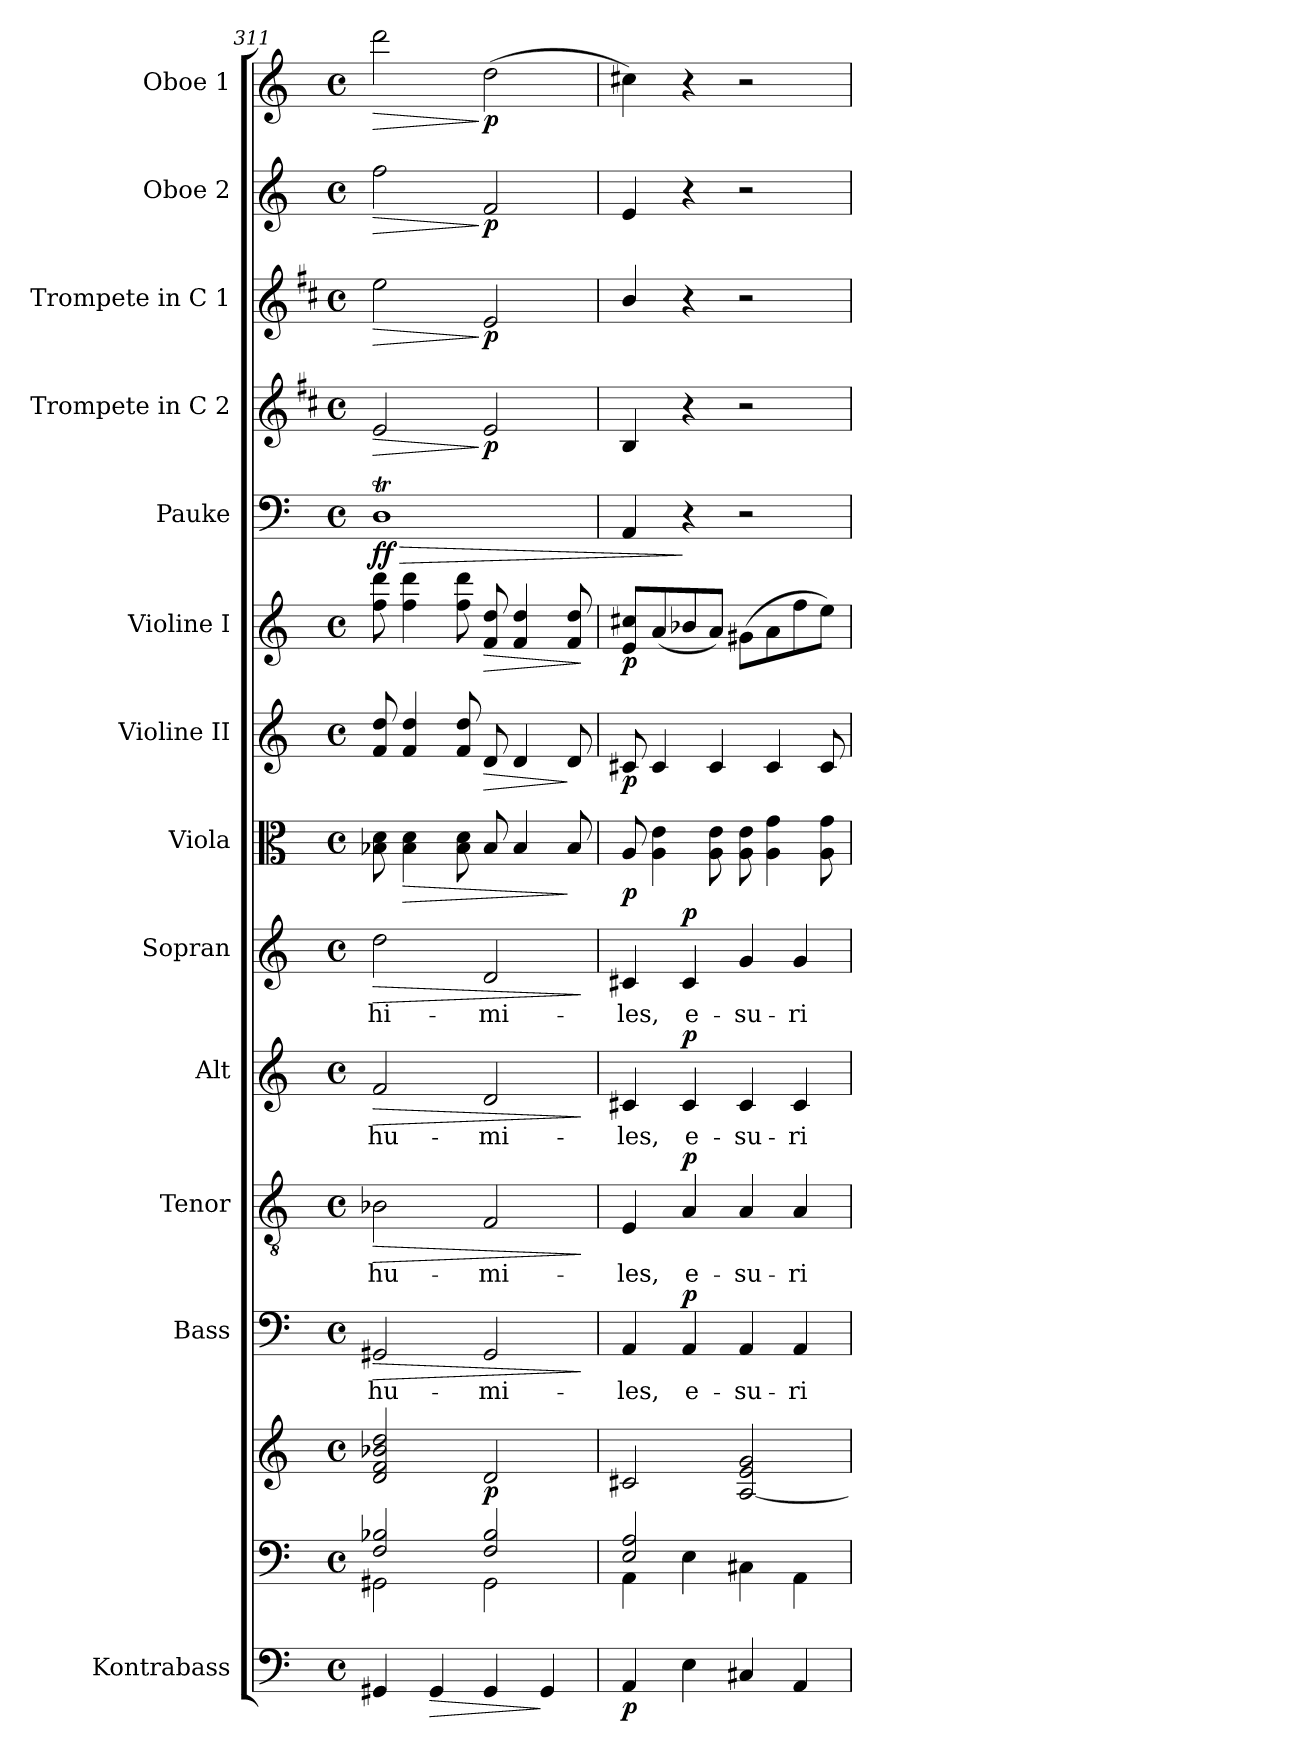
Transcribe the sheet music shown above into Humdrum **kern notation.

**kern	**dynam	**kern	**kern	**dynam	**kern	**text	**dynam	**kern	**text	**dynam	**kern	**text	**dynam	**kern	**text	**dynam	**kern	**dynam	**kern	**dynam	**kern	**dynam	**kern	**dynam	**kern	**dynam	**kern	**dynam	**kern	**dynam	**kern	**dynam
*part14	*part14	*part13	*part13	*part13	*part12	*part12	*part12	*part11	*part11	*part11	*part10	*part10	*part10	*part9	*part9	*part9	*part8	*part8	*part7	*part7	*part6	*part6	*part5	*part5	*part4	*part4	*part3	*part3	*part2	*part2	*part1	*part1
*staff15	*staff15	*staff14	*staff13	*staff13/14	*staff12	*staff12	*staff12	*staff11	*staff11	*staff11	*staff10	*staff10	*staff10	*staff9	*staff9	*staff9	*staff8	*staff8	*staff7	*staff7	*staff6	*staff6	*staff5	*staff5	*staff4	*staff4	*staff3	*staff3	*staff2	*staff2	*staff1	*staff1
*I"Kontrabass	*	*	*	*	*I"Bass	*	*	*I"Tenor	*	*	*I"Alt	*	*	*I"Sopran	*	*	*I"Viola	*	*I"Violine II	*	*I"Violine I	*	*I"Pauke	*	*I"Trompete in C 2	*	*I"Trompete in C 1	*	*I"Oboe 2	*	*I"Oboe 1	*
*I'Kb.	*	*	*	*	*I'B	*	*	*I'T	*	*	*I'A	*	*	*I'S	*	*	*I'Vla.	*	*I'Vl. II	*	*I'Vl. I	*	*I'Pk.	*	*	*	*	*	*I'Ob. 2	*	*I'Ob. 1	*
!!LO:PB:g=z
*clefF4	*	*clefF4	*clefG2	*	*clefF4	*	*	*clefGv2	*	*	*clefG2	*	*	*clefG2	*	*	*clefC3	*	*clefG2	*	*clefG2	*	*clefF4	*	*clefG2	*	*clefG2	*	*clefG2	*	*clefG2	*
*ITrd7c12	*	*	*	*	*	*	*	*	*	*	*	*	*	*	*	*	*	*	*	*	*	*	*	*	*ITrd1c2	*	*ITrd1c2	*	*	*	*	*
*k[]	*	*k[]	*k[]	*	*k[]	*	*	*k[]	*	*	*k[]	*	*	*k[]	*	*	*k[]	*	*k[]	*	*k[]	*	*k[]	*	*k[]	*	*k[]	*	*k[]	*	*k[]	*
*C:	*	*C:	*C:	*	*C:	*	*	*C:	*	*	*C:	*	*	*C:	*	*	*C:	*	*C:	*	*C:	*	*C:	*	*C:	*	*C:	*	*C:	*	*C:	*
*M4/4	*	*M4/4	*M4/4	*	*M4/4	*	*	*M4/4	*	*	*M4/4	*	*	*M4/4	*	*	*M4/4	*	*M4/4	*	*M4/4	*	*M4/4	*	*M4/4	*	*M4/4	*	*M4/4	*	*M4/4	*
*met(c)	*	*met(c)	*met(c)	*	*met(c)	*	*	*met(c)	*	*	*met(c)	*	*	*met(c)	*	*	*met(c)	*	*met(c)	*	*met(c)	*	*met(c)	*	*met(c)	*	*met(c)	*	*met(c)	*	*met(c)	*
=311	=311	=311	=311	=311	=311	=311	=311	=311	=311	=311	=311	=311	=311	=311	=311	=311	=311	=311	=311	=311	=311	=311	=311	=311	=311	=311	=311	=311	=311	=311	=311	=311
*	*	*^	*	*	*	*	*	*	*	*	*	*	*	*	*	*	*	*	*	*	*	*	*	*	*	*	*	*	*	*	*	*
!	!	!	!	!	!	!	!LO:LY:b	!LO:HP:b	!	!LO:LY:b	!LO:HP:b	!	!LO:LY:b	!LO:HP:b	!	!LO:LY:b	!LO:HP:b	!	!	!	!	!	!	!	!LO:HP:b	!	!LO:HP:b	!	!LO:HP:b	!	!LO:HP:b	!	!LO:HP:b
!	!	!	!	!	!	!	!	!	!	!	!	!	!	!	!	!	!	!	!	!	!	!	!	!	!LO:DY:n=1:b	!	!	!	!	!	!	!	!
4GGG#X/	.	2F/ 2B-X/	2GG#X\	2d/ 2f/ 2b-X/ 2dd/	.	2GG#X/	hu-	>	2B-X\	hu-	>	2f/	hu-	>	2dd\	hi-	>	8B-X\ 8d\	.	8f/ 8dd/	.	8ff\ 8ddd\	.	1DT	> ff	2d/	>	2dd\	>	2ff\	>	2ddd\	>
!	!	!	!	!	!	!	!	!	!	!	!	!	!	!	!	!	!	!	!LO:HP:b	!	!	!	!	!	!	!	!	!	!	!	!	!	!
.	.	.	.	.	.	.	.	.	.	.	.	.	.	.	.	.	.	4B-\ 4d\	>	4f/ 4dd/	.	4ff\ 4ddd\	.	.	.	.	.	.	.	.	.	.	.
!	!LO:HP:b	!	!	!	!	!	!	!	!	!	!	!	!	!	!	!	!	!	!	!	!	!	!	!	!	!	!	!	!	!	!	!	!
4GGG#/	>	.	.	.	.	.	.	.	.	.	.	.	.	.	.	.	.	.	.	.	.	.	.	.	.	.	.	.	.	.	.	.	.
.	.	.	.	.	.	.	.	.	.	.	.	.	.	.	.	.	.	8B-\ 8d\	.	8f/ 8dd/	.	8ff\ 8ddd\	.	.	.	.	.	.	.	.	.	.	.
!	!	!	!	!	!LO:DY:b	!	!LO:LY:b	!	!	!LO:LY:b	!	!	!LO:LY:b	!	!	!LO:LY:b	!	!	!	!	!LO:HP:b	!	!LO:HP:b	!	!	!	!LO:DY:n=1:b	!	!LO:DY:n=1:b	!	!LO:DY:n=1:b	!	!LO:DY:n=1:b
4GGG#/	.	2F/ 2B-/	2GG#\	2d/	p	2GG#/	-mi-	.	2F/	-mi-	.	2d/	-mi-	.	2d/	-mi-	.	8B-/	.	8d/	>	8f/ 8dd/	>	.	.	2d/	] p	2d/	] p	2f/	] p	(>2dd\	] p
.	.	.	.	.	.	.	.	.	.	.	.	.	.	.	.	.	.	4B-/	.	4d/	.	4f/ 4dd/	.	.	.	.	.	.	.	.	.	.	.
4GGG#/	]	.	.	.	.	.	.	.	.	.	.	.	.	.	.	.	.	.	.	.	.	.	.	.	.	.	.	.	.	.	.	.	.
.	.	.	.	.	.	.	.	.	.	.	.	.	.	.	.	.	.	8B-/	]	8d/	]	8f/ 8dd/	.	.	.	.	.	.	.	.	.	.	.
*	*	*v	*v	*	*	*	*	*	*	*	*	*	*	*	*	*	*	*	*	*	*	*	*	*	*	*	*	*	*	*	*	*	*
.	.	.	.	.	.	.	]	.	.	]	.	.	]	.	.	]	.	.	.	.	.	]	.	.	.	.	.	.	.	.	.	.
=312	=312	=312	=312	=312	=312	=312	=312	=312	=312	=312	=312	=312	=312	=312	=312	=312	=312	=312	=312	=312	=312	=312	=312	=312	=312	=312	=312	=312	=312	=312	=312	=312
*	*	*^	*	*	*	*	*	*	*	*	*	*	*	*	*	*	*	*	*	*	*	*	*	*	*	*	*	*	*	*	*	*
!	!LO:DY:b	!	!	!	!	!	!LO:LY:b	!	!	!LO:LY:b	!	!	!LO:LY:b	!	!	!LO:LY:b	!	!	!LO:DY:b	!	!LO:DY:b	!	!LO:DY:b	!	!	!	!	!	!	!	!	!	!
4AAA/	p	2E/ 2A/	4AA\	2c#X/	.	4AA/	-les,	.	4E/	-les,	.	4c#X/	-les,	.	4c#X/	-les,	.	8A/	p	8c#X/	p	8e/ 8cc#X/L	p	4AA/	.	4A/	.	4a/	.	4e/	.	4cc#X\)	.
.	.	.	.	.	.	.	.	.	.	.	.	.	.	.	.	.	.	4A\ 4e\	.	4c#/	.	(<8a/	.	.	.	.	.	.	.	.	.	.	.
!	!	!	!	!	!	!	!LO:LY:b	!LO:DY:a	!	!LO:LY:b	!LO:DY:a	!	!LO:LY:b	!LO:DY:a	!	!LO:LY:b	!LO:DY:a	!	!	!	!	!	!	!	!	!	!	!	!	!	!	!	!
4EE\	.	.	4E\	.	.	4AA/	e-	p	4A/	e-	p	4c#/	e-	p	4c#/	e-	p	.	.	.	.	8b-X/	.	4r	]	4r	.	4r	.	4r	.	4r	.
.	.	.	.	.	.	.	.	.	.	.	.	.	.	.	.	.	.	8A\ 8e\	.	4c#/	.	8a/J)	.	.	.	.	.	.	.	.	.	.	.
!	!	!	!	!	!	!	!LO:LY:b	!	!	!LO:LY:b	!	!	!LO:LY:b	!	!	!LO:LY:b	!	!	!	!	!	!	!	!	!	!	!	!	!	!	!	!	!
4CC#X/	.	2ryy	4C#X\	[2A/ 2e/ 2g/	.	4AA/	-su-	.	4A/	-su-	.	4c#/	-su-	.	4g/	-su-	.	8A\ 8e\	.	.	.	(>8g#X\L	.	2r	.	2r	.	2r	.	2r	.	2r	.
.	.	.	.	.	.	.	.	.	.	.	.	.	.	.	.	.	.	4A\ 4g\	.	4c#/	.	8a\	.	.	.	.	.	.	.	.	.	.	.
!	!	!	!	!	!	!	!LO:LY:b	!	!	!LO:LY:b	!	!	!LO:LY:b	!	!	!LO:LY:b	!	!	!	!	!	!	!	!	!	!	!	!	!	!	!	!	!
4AAA/	.	.	4AA\	.	.	4AA/	-ri-	.	4A/	-ri-	.	4c#/	-ri-	.	4g/	-ri-	.	.	.	.	.	8ff\	.	.	.	.	.	.	.	.	.	.	.
.	.	.	.	.	.	.	.	.	.	.	.	.	.	.	.	.	.	8A\ 8g\	.	8c#/	.	8ee\J)	.	.	.	.	.	.	.	.	.	.	.
*	*	*v	*v	*	*	*	*	*	*	*	*	*	*	*	*	*	*	*	*	*	*	*	*	*	*	*	*	*	*	*	*	*	*
=	=	=	=	=	=	=	=	=	=	=	=	=	=	=	=	=	=	=	=	=	=	=	=	=	=	=	=	=	=	=	=	=
*-	*-	*-	*-	*-	*-	*-	*-	*-	*-	*-	*-	*-	*-	*-	*-	*-	*-	*-	*-	*-	*-	*-	*-	*-	*-	*-	*-	*-	*-	*-	*-	*-
